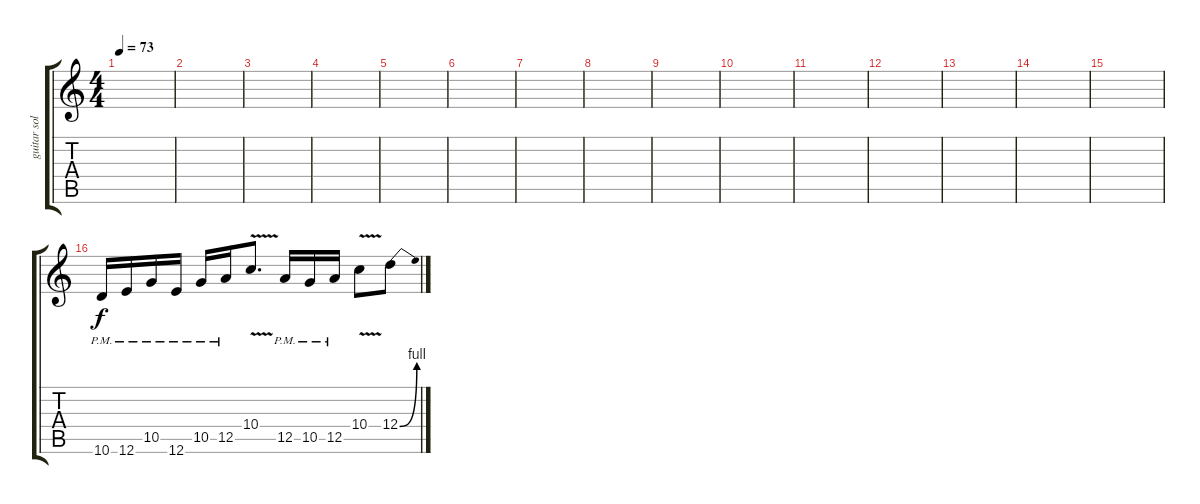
\track ("guitar solo" "guitar sol") {instrument distortionguitar}
\staff {score tabs}
\tuning (E4 B3 G3 D3 A2 E2) {hide}
\ts (4 4)
\tempo 73
\clef g2
\ks c
|
|
|
|
|
|
|
|
|
|
|
|
|
|
|
10.6{pm}.16 12.6{pm}.16 10.5{pm}.16 12.6{pm}.16 10.5{pm}.16 12.5{pm}.16 10.4{v}.8{d instrument overdrivenguitar} 12.5{pm}.16{instrument distortionguitar} 10.5{pm}.16 12.5{pm}.16 10.4{v}.8{instrument overdrivenguitar} 12.4{be (bend 0 0 60 4)}.8
